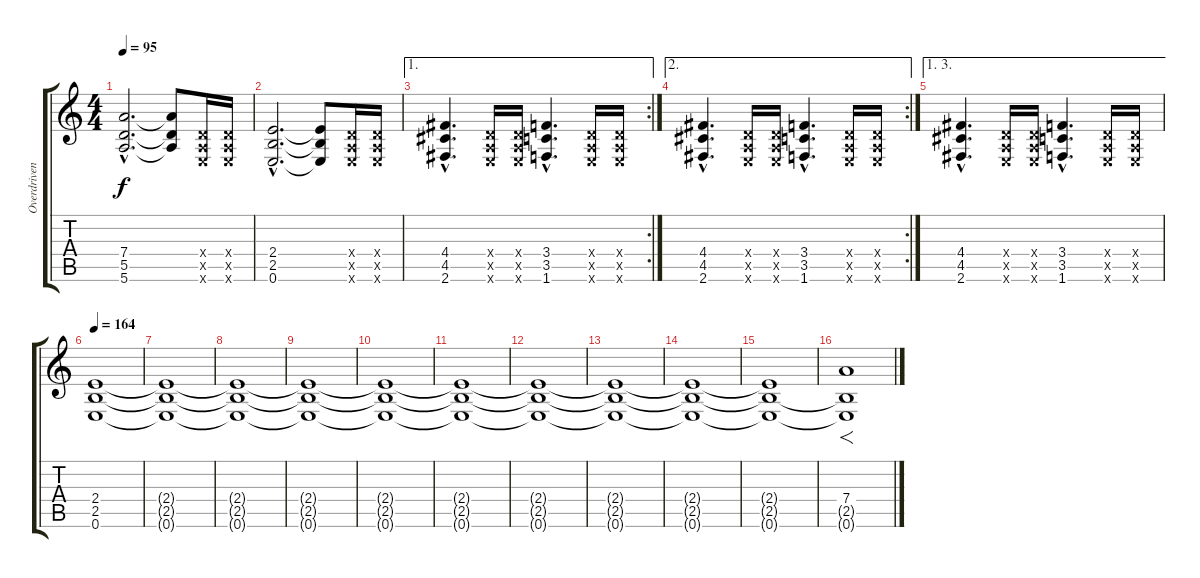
\track ("Overdriven lead" "Overdriven") {instrument overdrivenguitar}
\staff {score tabs}
\tuning (E4 B3 G3 D3 A2 E2) {hide}
\ts (4 4)
\tempo 95
\clef g2
\ks c
(7.4{hac} 5.5{hac} 5.6{hac}).2{d dy f} (7.4{t} 5.5{t} 5.6{t}).8 (0.4{x} 0.5{x} 0.6{x}).16 (0.4{x} 0.5{x} 0.6{x}).16 |
(2.4{hac} 2.5{hac} 0.6{hac}).2{d} (2.4{t} 2.5{t} 0.6{t}).8 (0.4{x} 0.5{x} 0.6{x}).16 (0.4{x} 0.5{x} 0.6{x}).16 |
\ae 1
\rc 2
(4.4{hac} 4.5{hac} 2.6{hac}).4{d} (0.4{x} 0.5{x} 0.6{x}).16 (0.4{x} 0.5{x} 0.6{x}).16 (3.4{hac} 3.5{hac} 1.6{hac}).4{d} (0.4{x} 0.5{x} 0.6{x}).16 (0.4{x} 0.5{x} 0.6{x}).16 |
\ae 2
\rc 2
(4.4{hac} 4.5{hac} 2.6{hac}).4{d} (0.4{x} 0.5{x} 0.6{x}).16 (0.4{x} 0.5{x} 0.6{x}).16 (3.4{hac} 3.5{hac} 1.6{hac}).4{d} (0.4{x} 0.5{x} 0.6{x}).16 (0.4{x} 0.5{x} 0.6{x}).16 |
\ae (1 3)
(4.4{hac} 4.5{hac} 2.6{hac}).4{d} (0.4{x} 0.5{x} 0.6{x}).16 (0.4{x} 0.5{x} 0.6{x}).16 (3.4{hac} 3.5{hac} 1.6{hac}).4{d} (0.4{x} 0.5{x} 0.6{x}).16 (0.4{x} 0.5{x} 0.6{x}).16 |
\tempo 164
(2.4 2.5 0.6).1 |
(2.4{t} 2.5{t} 0.6{t}).1 |
(2.4{t} 2.5{t} 0.6{t}).1 |
(2.4{t} 2.5{t} 0.6{t}).1 |
(2.4{t} 2.5{t} 0.6{t}).1 |
(2.4{t} 2.5{t} 0.6{t}).1 |
(2.4{t} 2.5{t} 0.6{t}).1 |
(2.4{t} 2.5{t} 0.6{t}).1 |
(2.4{t} 2.5{t} 0.6{t}).1 |
(2.4{t} 2.5{t} 0.6{t}).1 |
(7.4 2.5{t} 0.6{t}).1{f}
